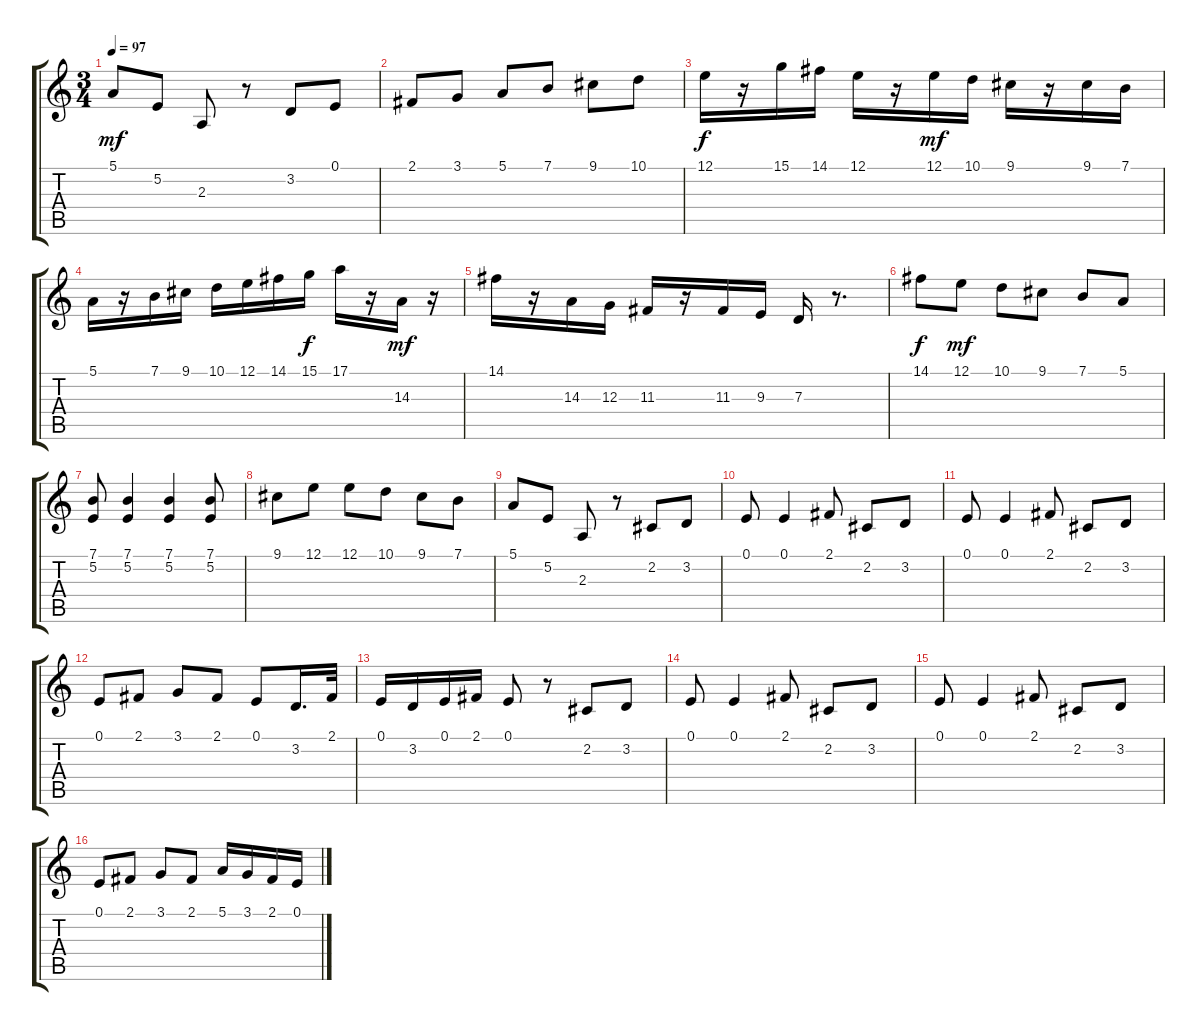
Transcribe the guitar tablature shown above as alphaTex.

\track "" {instrument violin}
\staff {score tabs}
\tuning (E4 B3 G3 D3 A2 E2) {hide}
\ts (3 4)
\tempo 97
\clef g2
\ks c
5.1.8{dy mf} 5.2.8 2.3.8 r.8 3.2.8 0.1.8 |
2.1.8 3.1.8 5.1.8 7.1.8 9.1.8 10.1.8 |
12.1.16{dy f} r.16 15.1.16 14.1.16 12.1.16 r.16 12.1.16{dy mf} 10.1.16 9.1.16 r.16 9.1.16 7.1.16 |
5.1.16 r.16 7.1.16 9.1.16 10.1.16 12.1.16 14.1.16 15.1.16{dy f} 17.1.16 r.16 14.3.16{dy mf} r.16 |
14.1.16 r.16 14.3.16 12.3.16 11.3.16 r.16 11.3.16 9.3.16 7.3.16 r.8{d} |
14.1.8{dy f} 12.1.8{dy mf} 10.1.8 9.1.8 7.1.8 5.1.8 |
(7.1 5.2).8 (7.1 5.2).4 (7.1 5.2).4 (7.1 5.2).8 |
9.1.8 12.1.8 12.1.8 10.1.8 9.1.8 7.1.8 |
5.1.8 5.2.8 2.3.8 r.8 2.2.8 3.2.8 |
0.1.8 0.1.4 2.1.8 2.2.8 3.2.8 |
0.1.8 0.1.4 2.1.8 2.2.8 3.2.8 |
0.1.8 2.1.8 3.1.8 2.1.8 0.1.8 3.2.16{d} 2.1.32 |
0.1.16 3.2.16 0.1.16 2.1.16 0.1.8 r.8 2.2.8 3.2.8 |
0.1.8 0.1.4 2.1.8 2.2.8 3.2.8 |
0.1.8 0.1.4 2.1.8 2.2.8 3.2.8 |
0.1.8 2.1.8 3.1.8 2.1.8 5.1.16 3.1.16 2.1.16 0.1.16
